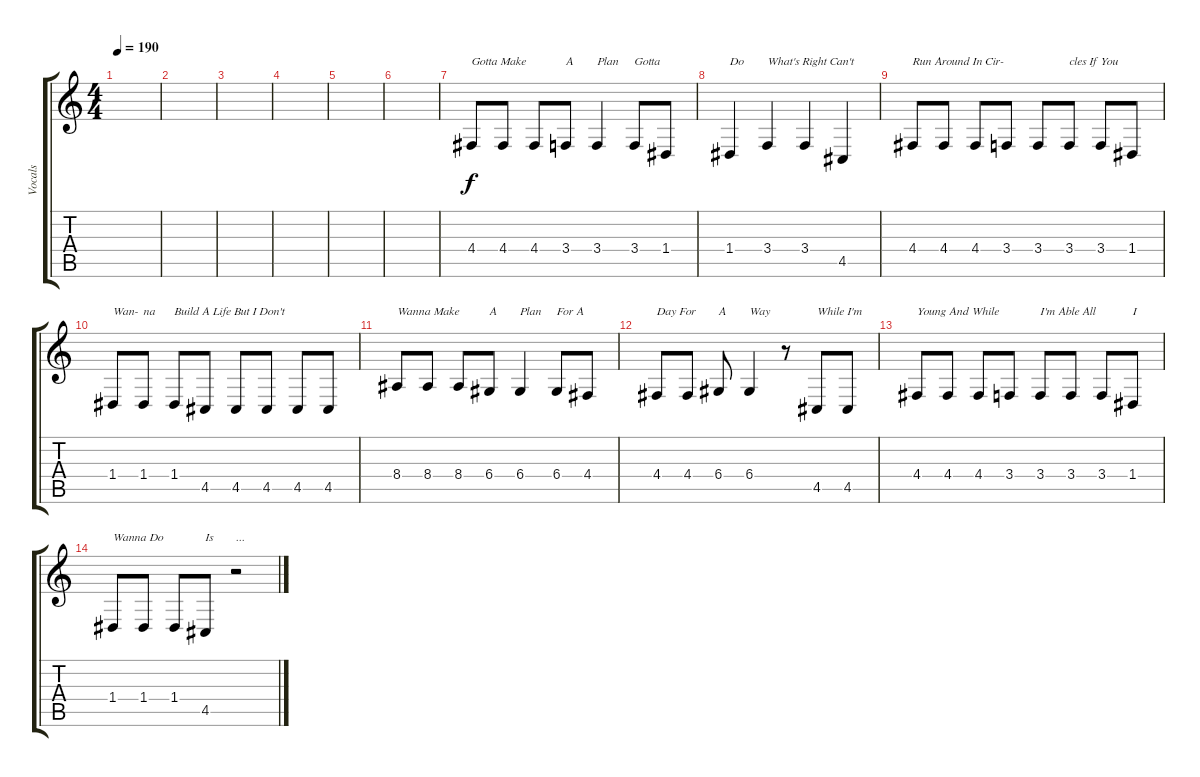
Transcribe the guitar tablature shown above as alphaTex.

\track ("Vocals" "Vocals") {instrument tenorsax}
\staff {score tabs}
\tuning (E4 B3 G3 D3 A2 E2) {hide}
\ts (4 4)
\tempo 190
\clef g2
\ks c
|
|
|
|
|
|
4.4.8{txt "Gotta Make" dy f} 4.4.8 4.4.8 3.4.8{txt "A"} 3.4.4{txt "Plan"} 3.4.8{txt "Gotta"} 1.4.8 |
1.4.4{txt "Do"} 3.4.4{txt "What's Right Can't"} 3.4.4 4.5.4 |
4.4.8{txt "Run Around In Cir-"} 4.4.8 4.4.8 3.4.8 3.4.8 3.4.8{txt "cles If You"} 3.4.8 1.4.8 |
1.4.8{txt "Wan-"} 1.4.8{txt "na"} 1.4.8{txt "Build A Life But I Don't"} 4.5.8 4.5.8 4.5.8 4.5.8 4.5.8 |
8.4.8{txt "Wanna Make"} 8.4.8 8.4.8 6.4.8{txt "A"} 6.4.4{txt "Plan"} 6.4.8{txt "For A"} 4.4.8 |
4.4.8{txt "Day For"} 4.4.8 6.4.8{txt "A"} 6.4.4{txt "Way"} r.8 4.5.8{txt "While I'm"} 4.5.8 |
4.4.8{txt "Young And While"} 4.4.8 4.4.8 3.4.8 3.4.8{txt "I'm Able All"} 3.4.8 3.4.8 1.4.8{txt "I"} |
1.4.8{txt "Wanna Do"} 1.4.8 1.4.8 4.5.8{txt "Is"} r.2{txt "..."}
